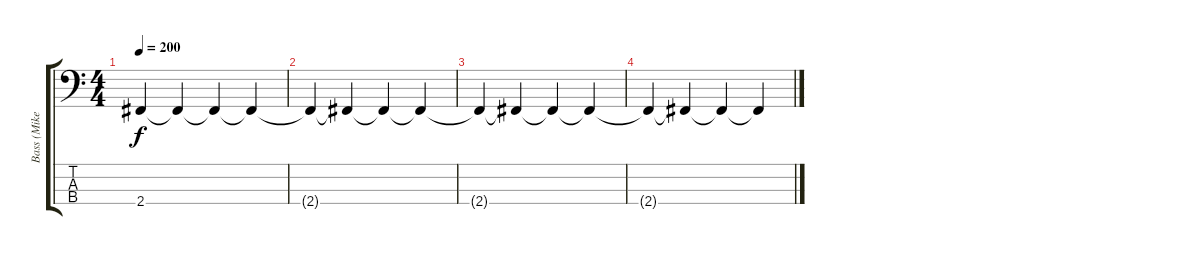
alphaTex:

\track ("Bass (Mike)" "Bass (Mike") {instrument electricbassfinger}
\staff {score tabs}
\tuning (G2 D2 A1 E1) {hide}
\ts (4 4)
\tempo 200
\clef f4
\ks c
2.4{t}.4{dy f} 2.4{t}.4 2.4{t}.4 2.4{t}.4 |
2.4{t}.4 2.4{t}.4 2.4{t}.4 2.4{t}.4 |
2.4{t}.4 2.4{t}.4 2.4{t}.4 2.4{t}.4 |
2.4{t}.4 2.4{t}.4 2.4{t}.4 2.4{t}.4
